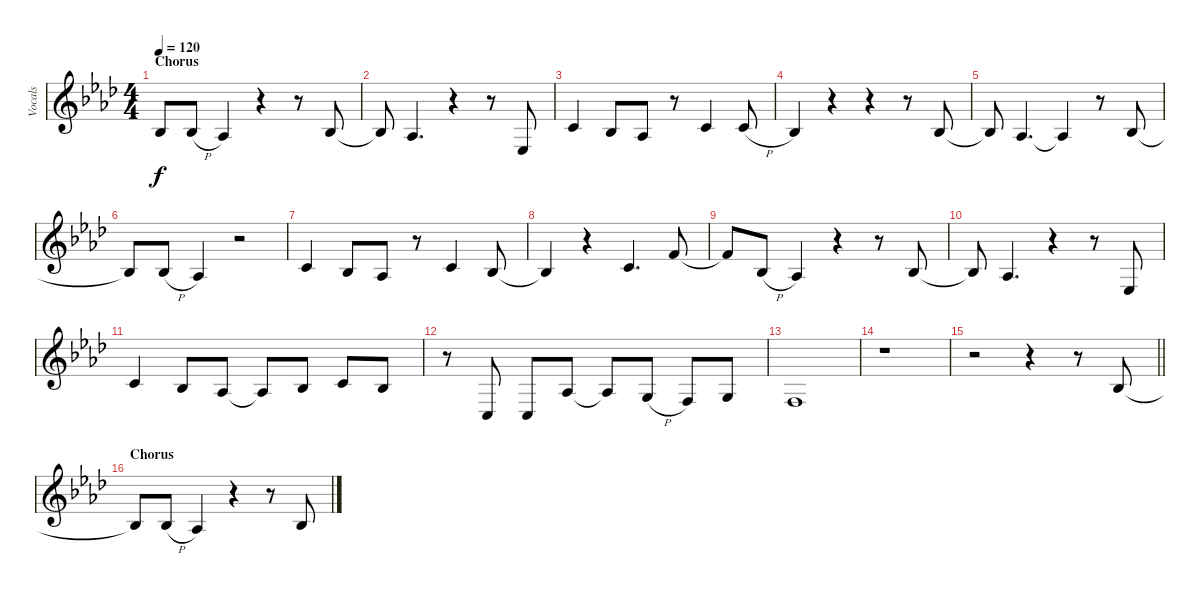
\track ("Vocals" "Vocals") {instrument oboe}
\staff {score}
\tuning (E4 B3 G3 D3 A2 E2) {hide}
\ts (4 4)
\section ("" "Chorus")
\tempo 120
\clef g2
\ks fminor
3.3{t}.8{dy f} 3.3{h}.8 1.3.4 r.4 r.8 3.3.8 |
3.3{t}.8 1.3.4{d} r.4 r.8 1.4.8 |
1.2.4 3.3.8 1.3.8 r.8 1.2.4 5.3{h}.8 |
3.3.4 r.4 r.4 r.8 3.3.8 |
3.3{t}.8 1.3.4{d} 1.3{t}.4 r.8 3.3.8 |
3.3{t}.8 3.3{h}.8 1.3.4 r.2 |
1.2.4 3.3.8 1.3.8 r.8 1.2.4 3.3.8 |
3.3{t}.4 r.4 1.2.4{d} 1.1.8 |
1.1{t}.8 3.3{h}.8 1.3.4 r.4 r.8 3.3.8 |
3.3{t}.8 1.3.4{d} r.4 r.8 1.4.8 |
1.2.4 3.3.8 1.3.8 1.3{t}.8 3.3.8 1.2.8 3.3.8 |
r.8 3.5.8 3.5.8 1.3.8 1.3{t}.8 5.4{h}.8 3.4.8 0.3.8 |
3.4.1 |
r.1 |
\barLineRight lightlight
r.2 r.4 r.8 3.3.8 |
\section ("" "Chorus")
3.3{t}.8 3.3{h}.8 1.3.4 r.4 r.8 3.3.8
